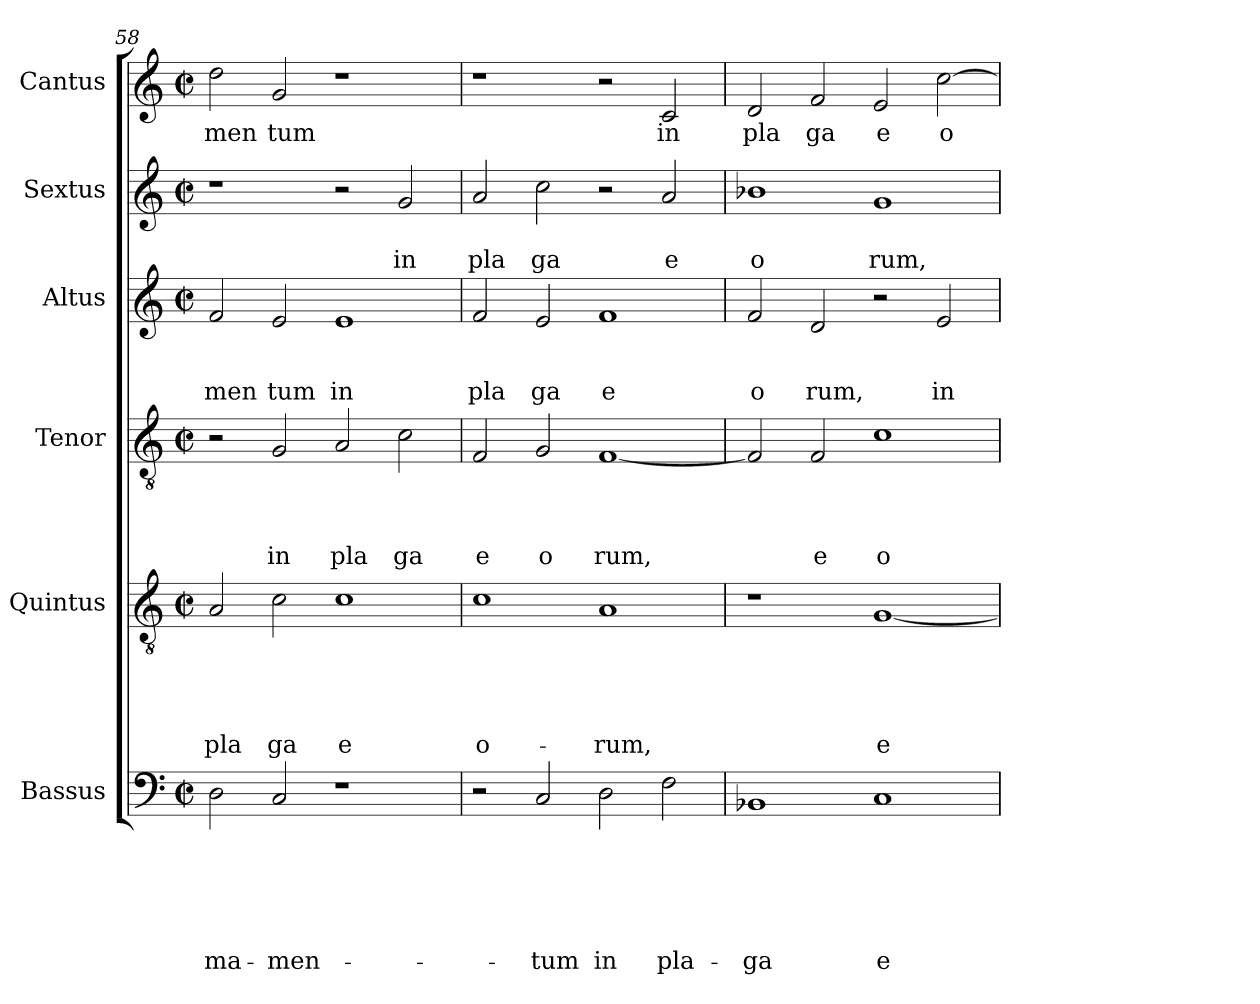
**kern	**text	**text	**text	**text	**text	**text	**kern	**text	**text	**text	**text	**text	**kern	**text	**text	**text	**text	**kern	**text	**text	**text	**kern	**text	**text	**kern	**text
*part6	*part6	*part6	*part6	*part6	*part6	*part6	*part5	*part5	*part5	*part5	*part5	*part5	*part4	*part4	*part4	*part4	*part4	*part3	*part3	*part3	*part3	*part2	*part2	*part2	*part1	*part1
*staff6	*staff6	*staff6	*staff6	*staff6	*staff6	*staff6	*staff5	*staff5	*staff5	*staff5	*staff5	*staff5	*staff4	*staff4	*staff4	*staff4	*staff4	*staff3	*staff3	*staff3	*staff3	*staff2	*staff2	*staff2	*staff1	*staff1
*I"Bassus	*	*	*	*	*	*	*I"Quintus	*	*	*	*	*	*I"Tenor	*	*	*	*	*I"Altus	*	*	*	*I"Sextus	*	*	*I"Cantus	*
*clefF4	*	*	*	*	*	*	*clefGv2	*	*	*	*	*	*clefGv2	*	*	*	*	*clefG2	*	*	*	*clefG2	*	*	*clefG2	*
*k[]	*	*	*	*	*	*	*k[]	*	*	*	*	*	*k[]	*	*	*	*	*k[]	*	*	*	*k[]	*	*	*k[]	*
*C:	*	*	*	*	*	*	*C:	*	*	*	*	*	*C:	*	*	*	*	*C:	*	*	*	*C:	*	*	*C:	*
*M2/2	*	*	*	*	*	*	*M2/2	*	*	*	*	*	*M2/2	*	*	*	*	*M2/2	*	*	*	*M2/2	*	*	*M2/2	*
*met(c|)	*	*	*	*	*	*	*met(c|)	*	*	*	*	*	*met(c|)	*	*	*	*	*met(c|)	*	*	*	*met(c|)	*	*	*met(c|)	*
=58	=58	=58	=58	=58	=58	=58	=58	=58	=58	=58	=58	=58	=58	=58	=58	=58	=58	=58	=58	=58	=58	=58	=58	=58	=58	=58
!	!	!	!	!	!	!LO:LY:b	!	!	!	!	!	!LO:LY:b	!	!	!	!	!	!	!	!	!LO:LY:b	!	!	!	!	!LO:LY:b
2D\	.	.	.	.	.	-ma-	2A/	.	.	.	.	pla	2r	.	.	.	.	2f/	.	.	men	1r	.	.	2dd\	men
!	!	!	!	!	!	!LO:LY:b	!	!	!	!	!	!LO:LY:b	!	!	!	!	!LO:LY:b	!	!	!	!LO:LY:b	!	!	!	!	!LO:LY:b
2C/	.	.	.	.	.	-men-	2c\	.	.	.	.	ga	2G/	.	.	.	in	2e/	.	.	tum	.	.	.	2g/	tum
!	!	!	!	!	!	!	!	!	!	!	!	!LO:LY:b	!	!	!	!	!LO:LY:b	!	!	!	!LO:LY:b	!	!	!	!	!
1r	.	.	.	.	.	.	1c	.	.	.	.	e	2A/	.	.	.	pla	1e	.	.	in	2r	.	.	1r	.
!	!	!	!	!	!	!	!	!	!	!	!	!	!	!	!	!	!LO:LY:b	!	!	!	!	!	!	!LO:LY:b	!	!
.	.	.	.	.	.	.	.	.	.	.	.	.	2c\	.	.	.	ga	.	.	.	.	2g/	.	in	.	.
!!LO:PB:g=z
=59	=59	=59	=59	=59	=59	=59	=59	=59	=59	=59	=59	=59	=59	=59	=59	=59	=59	=59	=59	=59	=59	=59	=59	=59	=59	=59
!	!	!	!	!	!	!	!	!	!	!	!	!LO:LY:b	!	!	!	!	!LO:LY:b	!	!	!	!LO:LY:b	!	!	!LO:LY:b	!	!
2r	.	.	.	.	.	.	1c	.	.	.	.	o-	2F/	.	.	.	e	2f/	.	.	pla	2a/	.	pla	1r	.
!	!	!	!	!	!	!LO:LY:b	!	!	!	!	!	!	!	!	!	!	!LO:LY:b	!	!	!	!LO:LY:b	!	!	!LO:LY:b	!	!
2C/	.	.	.	.	.	-tum	.	.	.	.	.	.	2G/	.	.	.	o	2e/	.	.	ga	2cc\	.	ga	.	.
!	!	!	!	!	!	!LO:LY:b	!	!	!	!	!	!LO:LY:b	!	!	!	!	!LO:LY:b	!	!	!	!LO:LY:b	!	!	!	!	!
2D\	.	.	.	.	.	in	1A	.	.	.	.	-rum,	[<1F	.	.	.	rum,	1f	.	.	e	2r	.	.	2r	.
!	!	!	!	!	!	!LO:LY:b	!	!	!	!	!	!	!	!	!	!	!	!	!	!	!	!	!	!LO:LY:b	!	!LO:LY:b
2F\	.	.	.	.	.	pla-	.	.	.	.	.	.	.	.	.	.	.	.	.	.	.	2a/	.	e	2c/	in
=60	=60	=60	=60	=60	=60	=60	=60	=60	=60	=60	=60	=60	=60	=60	=60	=60	=60	=60	=60	=60	=60	=60	=60	=60	=60	=60
!	!	!	!	!	!	!LO:LY:b	!	!	!	!	!	!	!	!	!	!	!	!	!	!	!LO:LY:b	!	!	!LO:LY:b	!	!LO:LY:b
1BB-X	.	.	.	.	.	-ga	1r	.	.	.	.	.	2F/]	.	.	.	.	2f/	.	.	o	1b-X	.	o	2d/	pla
!	!	!	!	!	!	!	!	!	!	!	!	!	!	!	!	!	!LO:LY:b	!	!	!	!LO:LY:b	!	!	!	!	!LO:LY:b
.	.	.	.	.	.	.	.	.	.	.	.	.	2F/	.	.	.	e	2d/	.	.	rum,	.	.	.	2f/	ga
!	!	!	!	!	!	!LO:LY:b	!	!	!	!	!	!LO:LY:b	!	!	!	!	!LO:LY:b	!	!	!	!	!	!	!LO:LY:b	!	!LO:LY:b
1C	.	.	.	.	.	e-	[<1G	.	.	.	.	e-	1c	.	.	.	o	2r	.	.	.	1g	.	rum,	2e/	e
!	!	!	!	!	!	!	!	!	!	!	!	!	!	!	!	!	!	!	!	!	!LO:LY:b	!	!	!	!	!LO:LY:b
.	.	.	.	.	.	.	.	.	.	.	.	.	.	.	.	.	.	2e/	.	.	in	.	.	.	[>2cc\	o
=	=	=	=	=	=	=	=	=	=	=	=	=	=	=	=	=	=	=	=	=	=	=	=	=	=	=
*-	*-	*-	*-	*-	*-	*-	*-	*-	*-	*-	*-	*-	*-	*-	*-	*-	*-	*-	*-	*-	*-	*-	*-	*-	*-	*-
